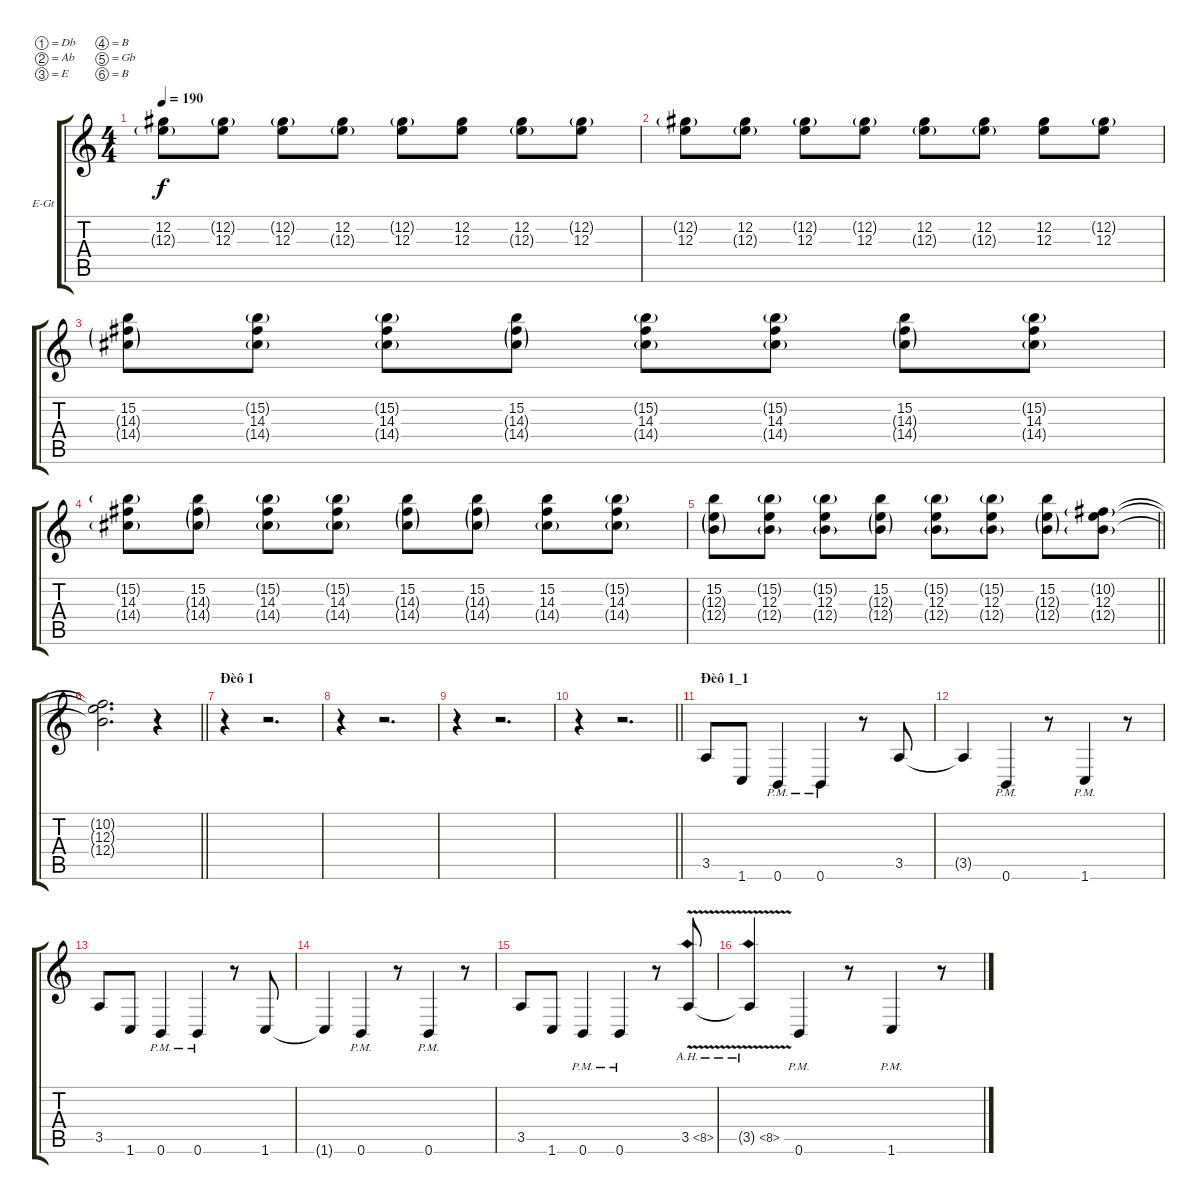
\bracketExtendMode groupsimilarinstruments
\firstSystemTrackNameOrientation horizontal
\otherSystemsTrackNameOrientation horizontal
\track ("Taras" "E-Gt") {instrument overdrivenguitar}
\staff {score tabs}
\tuning (Db4 Ab3 E3 B2 Gb2 B1)
\ts (4 4)
\tempo 190
\clef g2
\ks c
(12.2 12.3{g}).8{dy f} (12.2{g} 12.3).8 (12.2{g} 12.3).8 (12.2 12.3{g}).8 (12.2{g} 12.3).8 (12.2 12.3).8 (12.2 12.3{g}).8 (12.2{g} 12.3).8 |
(12.2{g} 12.3).8 (12.2 12.3{g}).8 (12.2{g} 12.3).8 (12.2{g} 12.3).8 (12.2 12.3{g}).8 (12.2 12.3{g}).8 (12.2 12.3).8 (12.2{g} 12.3).8 |
(15.2 14.3{g} 14.4{g}).8 (15.2{g} 14.3 14.4{g}).8 (15.2{g} 14.3 14.4{g}).8 (15.2 14.3{g} 14.4{g}).8 (15.2{g} 14.3 14.4{g}).8 (15.2{g} 14.3 14.4{g}).8 (15.2 14.3{g} 14.4{g}).8 (15.2{g} 14.3 14.4{g}).8 |
(15.2{g} 14.3 14.4{g}).8 (15.2 14.3{g} 14.4{g}).8 (15.2{g} 14.3 14.4{g}).8 (15.2{g} 14.3 14.4{g}).8 (15.2 14.3{g} 14.4{g}).8 (15.2 14.3{g} 14.4{g}).8 (15.2 14.3 14.4{g}).8 (15.2{g} 14.3 14.4{g}).8 |
\barLineRight lightlight
(15.2 12.3{g} 12.4{g}).8 (15.2{g} 12.3 12.4{g}).8 (15.2{g} 12.3 12.4{g}).8 (15.2 12.3{g} 12.4{g}).8 (15.2{g} 12.3 12.4{g}).8 (15.2{g} 12.3 12.4{g}).8 (15.2 12.3{g} 12.4{g}).8 (10.2{g} 12.3 12.4{g}).8 |
\section ("" "")
\barLineRight lightlight
(10.2{t} 12.3{t} 12.4{t}).2{d} r.4 |
\section ("" "Ðèô 1")
r.4 r.2{d} |
r.4 r.2{d} |
r.4 r.2{d} |
\barLineRight lightlight
r.4 r.2{d} |
\section ("" "Ðèô 1_1")
3.5.8 1.6.8 0.6{pm}.4 0.6{pm}.4 r.8 3.5.8 |
3.5{t}.4 0.6{pm}.4 r.8 1.6{pm}.4 r.8 |
3.5.8 1.6.8 0.6{pm}.4 0.6{pm}.4 r.8 1.6.8 |
1.6{t}.4 0.6{pm}.4 r.8 0.6{pm}.4 r.8 |
3.5.8 1.6.8 0.6{pm}.4 0.6{pm}.4 r.8 3.5{ah 5 v}.8 |
3.5{ah 5 v t}.4 0.6{pm}.4 r.8 1.6{pm}.4 r.8
